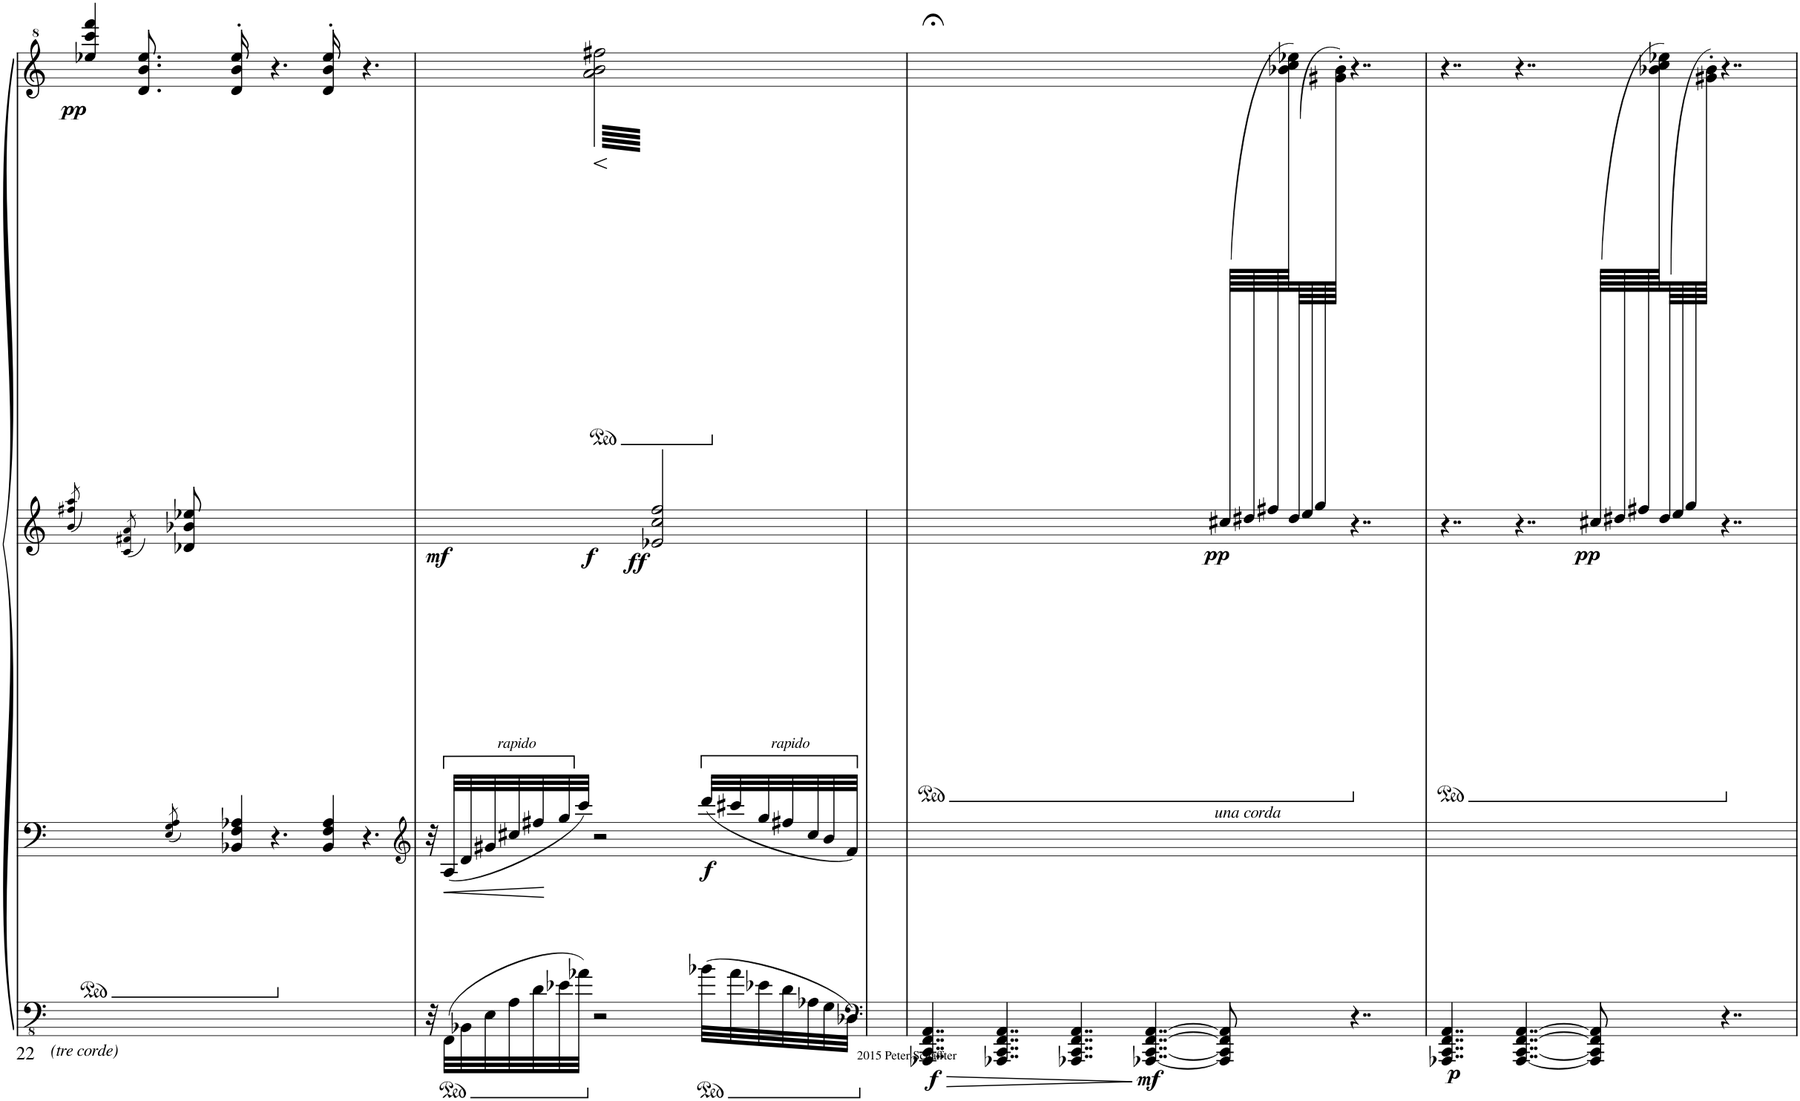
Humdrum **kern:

**kern	**kern	**kern	**kern	**dynam
*part1	*part1	*part1	*part1	*part1
*staff4	*staff3	*staff2	*staff1	*staff1/2/3/4
*I"Piano	*	*	*	*
*I'Pno.	*	*	*	*
!!LO:PB:g=z
*clefFv4	*clefF4	*clefG2	*clefG^2	*
*k[]	*k[]	*k[]	*k[]	*
*M6/8	*M6/8	*M6/8	*M6/8	*
=149	=149	=149	=149	=149
.	.	8qb/ 8qff#X/ 8qaa/	8qb 8qff#X 8qaa	.
*	*ped	*	*	*
!LO:TX:b:i:t=(tre corde)	!	!	!	!
!	!	!	!	!LO:DY:b
4ryy	4..ryy	4aa	4eee-X/ 4cccc/ 4ffff/	pp
.	.	8qc/ 8qf#X/ 8qa/	8qc 8qf#X 8qa	.
8.ryy	.	8.a	8.dd/ 8.bb/ 8.eeen/	.
.	8qE/ 8qG/ 8qA/	8qE 8qG 8qA	.	.
8ryy	16A	8d-X/ 8b-X/ 8ee-X/	8ryy	.
.	16ryy	.	.	.
16ryy	16BB-X/' 16F/' 16A-X/'	16ryy	16dd/'> 16bb/'> 16eee/'>	.
8ryy	8r	8ryy	8r	.
4ryy	4ryy	4ryy	4ryy	.
16ryy	16BB-/' 16F/' 16A-/'	16ryy	16dd/'> 16bb/'> 16eee/'>	.
4.ryy	4.r	4.ryy	4.r	.
=150	=150	=150	=150	=150
*	*clefG2	*	*	*
*	*^	*	*^	*
*	*	*^	*	*	*	*
*	*	*	*^	*	*	*	*
32r	32r	2.ryy	8ryy	2ryy	4ryy	4ryy	16ryy	.
4ryy	4r	.	.	.	.	.	.	.
!	!	!	!	!	!	!	!	!LO:DY:b
.	.	.	.	.	.	.	1ryy	mf
!	!	!	!LO:TX:a:i:t=rapido	!	!	!	!	!
.	.	.	1ryy	.	.	.	.	.
!	!	!	!	!	!	!	!	!LO:DY:b=2
.	.	.	.	.	4ryy	4r	.	f
32FFF\LLL	32A/LLL	.	.	.	.	.	.	.
32BBB-X\	32d/	.	.	.	.	.	.	.
32EE\	32g#X/	.	.	.	.	.	.	.
32AA\	32cc#X/	.	.	.	.	.	.	.
32D\	32ff#X/	.	.	.	.	.	.	.
32E-X\	32gg/	.	.	.	.	.	.	.
32A-X\JJJ	32ccc/JJJ	.	.	.	.	.	.	.
!	!	!	!	!	!	!	!	!LO:HP:b
!	!	!	!	!	!	!	!	!LO:DY:n=1:b=2
2r	2r	.	.	4ryy	6.aa 6.bb 6.fff#X	6.aa\@@128@@ 6.bb\@@128@@ 6.fff#X\@@128@@	.	< ff
*	*	*	*	*	*	*ped	*	*
!	!	!	!	!	!	!	!	!LO:DY:n=2:b=3
.	.	4...ryy	.	16.ryy	6.e-X/ 6.cc/ 6.ff/	6.e-X@@128@@ 6.cc@@128@@ 6.ff@@128@@	.	[ f
!	!	!	!	!LO:TX:a:i:t=rapido	!	!	!	!
.	.	.	.	4.ryy	.	.	.	.
32B-X\LLL	32ddd/LLL	.	.	.	8ryy	8ryy	.	.
32An\	32ccc#X/	.	.	.	.	.	.	.
32E-X\	32gg/	.	.	.	.	.	8ryy	.
32D\	32ff#X/	.	.	.	.	.	.	.
32AA-X\	32ccn/	.	16.ryy	.	16ryy	16ryy	.	.
32GG\	32b/	.	.	.	.	.	.	.
32DD-X\JJJ	32f/JJJ	.	.	.	32ryy	32ryy	32ryy	.
*	*v	*v	*v	*v	*	*v	*v	*
=151-	=151-	=151-	=151-	=151-
8ryy	8ryy	8ryy	8r;<yy	.
=152	=152	=152	=152	=152
*clefF4	*	*	*	*
*	*	*	*^	*
!	!	!	!	!	!LO:DY:b=4
4..AAA-X/ 4..CC/ 4..FF/ 4..AA/	2.ryy	2.ryy	2.ryy	32.ryy	f
*	*	*	*v	*v	*
[16%5AAA-X/ [16%5CC/ [16%5FF/ [16%5AA/	.	.	.	.
8ryy	8ryy	8ryy	8ryy	.
4..AAA-X/ 4..CC/ 4..FF/ 4..AA/	2..ryy	2..ryy	2..ryy	.
!	!	!	!	!LO:DY:b=4
[4..AAA-X/ [4..CC/ [4..FF/ [4..AA/	.	.	.	mf
!	!	!LO:TX:b:i:t=una corda	!	!
!	!	!	!	!LO:DY:b=2
8AAA-/] 8CC/] 8FF/] 8AA/]	8ryy	(64cc#X/LLLL	8ryy	pp
.	.	64dd#X/	.	.
.	.	64ff#X/	.	.
*	*	*	*^	*
.	.	64ryy	.	64bb-X\ 64ccc\ 64eee-X\JJ)	.
.	.	(64ddn/LL	.	32.ryy	.
.	.	64ee/	.	.	.
.	.	64gg/	.	.	.
.	.	64ryy	.	64gg#X\' 64bbn\'JJJJ)	.
*	*	*	*Xped	*	*
4..r	4..ryy	4..r	4..r	4..ryy	.
=153	=153	=153	=153	=153	=153
!	!	!	!	!	!LO:DY:b=4
4..AAA-X/ 4..CC/ 4..FF/ 4..AA/	4..ryy	4..r	4..r	32.ryy	p
*	*	*	*v	*v	*
8AAA-/] 8CC/] 8FF/] 8AA/]	8ryy	8ryy	8ryy	.
[16%5AAA-/ [16%5CC/ [16%5FF/ [16%5AA/	4ryy	16%5r	16%5r	.
.	16ryy	.	.	.
!	!	!	!	!LO:DY:b=2
8AAA-/] 8CC/] 8FF/] 8AA/]	8ryy	(64cc#X/LLLL	8ryy	pp
.	.	64dd#X/	.	.
.	.	64ff#X/	.	.
*	*	*	*^	*
.	.	64ryy	.	64bb-X\ 64ccc\ 64eee-X\JJ)	.
.	.	(64ddn/LL	.	32.ryy	.
.	.	64ee/	.	.	.
.	.	64gg/	.	.	.
.	.	64ryy	.	64gg#X\' 64bbn\'JJJJ)	.
*	*	*	*Xped	*	*
4..r	4..ryy	4..r	4..r	4..ryy	.
*	*	*	*v	*v	*
=154	=154	=154	=154	=154
8AAA-/_ 8CC/_ 8FF/_ 8AA/_	8ryy	8r	8r	.
=	=	=	=	=
*-	*-	*-	*-	*-
